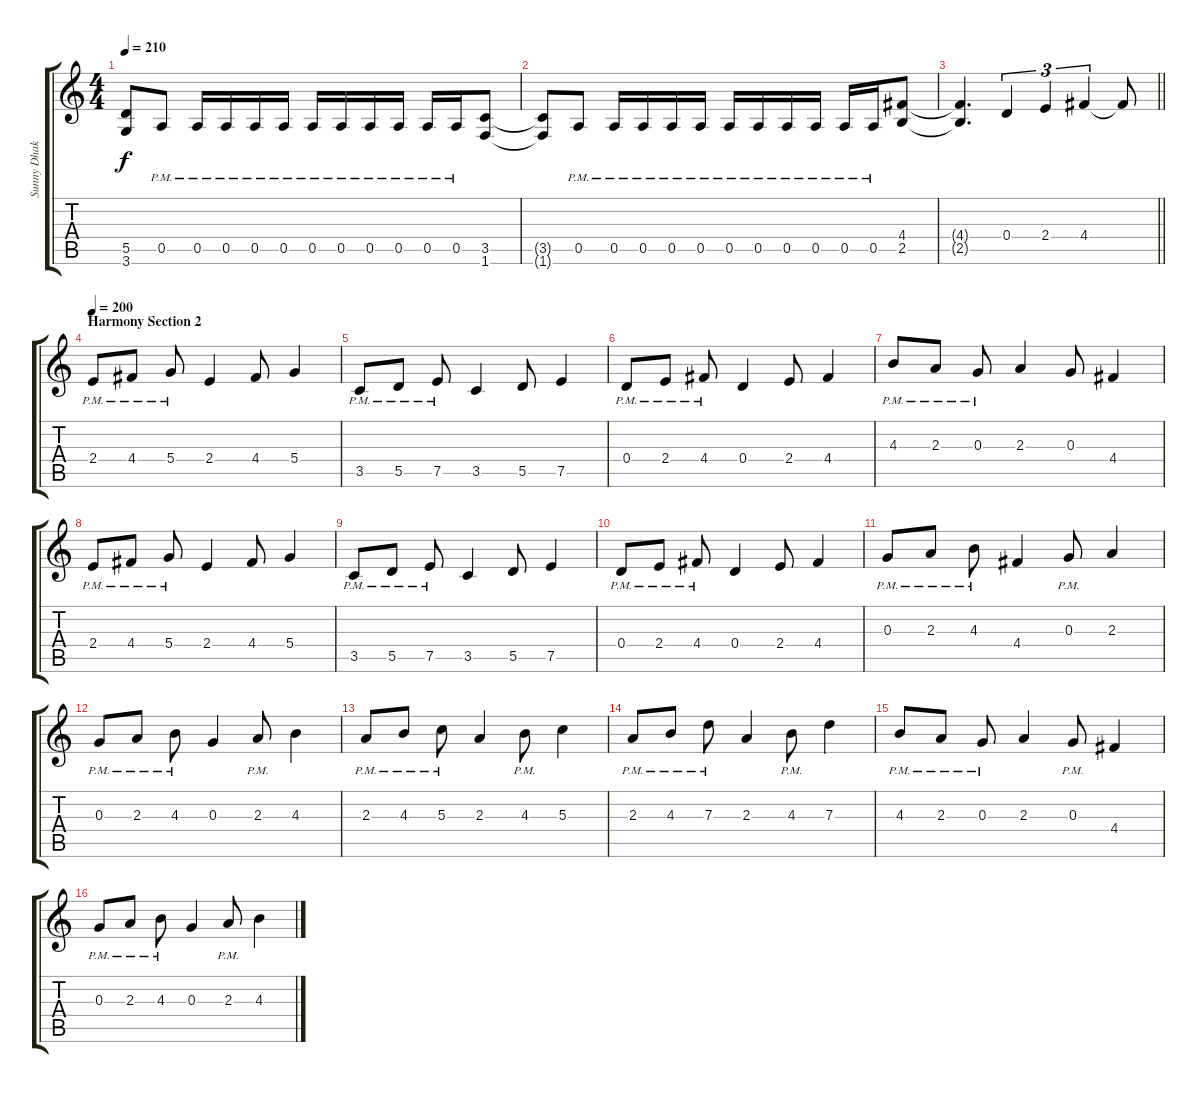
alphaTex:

\track ("Sunny Dhak" "Sunny Dhak") {instrument distortionguitar}
\staff {score tabs}
\tuning (E4 B3 G3 D3 A2 E2) {hide}
\ts (4 4)
\tempo 210
\clef g2
\ks c
(5.5{t} 3.6{t}).8{dy f} 0.5{pm}.8 0.5{pm}.16 0.5{pm}.16 0.5{pm}.16 0.5{pm}.16 0.5{pm}.16 0.5{pm}.16 0.5{pm}.16 0.5{pm}.16 0.5{pm}.16 0.5{pm}.16 (3.5 1.6).8 |
(3.5{t} 1.6{t}).8 0.5{pm}.8 0.5{pm}.16 0.5{pm}.16 0.5{pm}.16 0.5{pm}.16 0.5{pm}.16 0.5{pm}.16 0.5{pm}.16 0.5{pm}.16 0.5{pm}.16 0.5{pm}.16 (4.4 2.5).8 |
\barLineRight lightlight
(4.4{t} 2.5{t}).4{d} 0.4.4{tu (3 2)} 2.4.4{tu (3 2)} 4.4.4{tu (3 2)} 4.4{t}.8 |
\section ("" "Harmony Section 2")
\tempo 200
2.4{pm}.8 4.4{pm}.8 5.4{pm}.8 2.4.4 4.4.8 5.4.4 |
3.5{pm}.8 5.5{pm}.8 7.5{pm}.8 3.5.4 5.5.8 7.5.4 |
0.4{pm}.8 2.4{pm}.8 4.4{pm}.8 0.4.4 2.4.8 4.4.4 |
4.3{pm}.8 2.3{pm}.8 0.3{pm}.8 2.3.4 0.3.8 4.4.4 |
2.4{pm}.8 4.4{pm}.8 5.4{pm}.8 2.4.4 4.4.8 5.4.4 |
3.5{pm}.8 5.5{pm}.8 7.5{pm}.8 3.5.4 5.5.8 7.5.4 |
0.4{pm}.8 2.4{pm}.8 4.4{pm}.8 0.4.4 2.4.8 4.4.4 |
0.3{pm}.8 2.3{pm}.8 4.3{pm}.8 4.4.4 0.3{pm}.8 2.3.4 |
0.3{pm}.8 2.3{pm}.8 4.3{pm}.8 0.3.4 2.3{pm}.8 4.3.4 |
2.3{pm}.8 4.3{pm}.8 5.3{pm}.8 2.3.4 4.3{pm}.8 5.3.4 |
2.3{pm}.8 4.3{pm}.8 7.3{pm}.8 2.3.4 4.3{pm}.8 7.3.4 |
4.3{pm}.8 2.3{pm}.8 0.3{pm}.8 2.3.4 0.3{pm}.8 4.4.4 |
0.3{pm}.8 2.3{pm}.8 4.3{pm}.8 0.3.4 2.3{pm}.8 4.3.4
